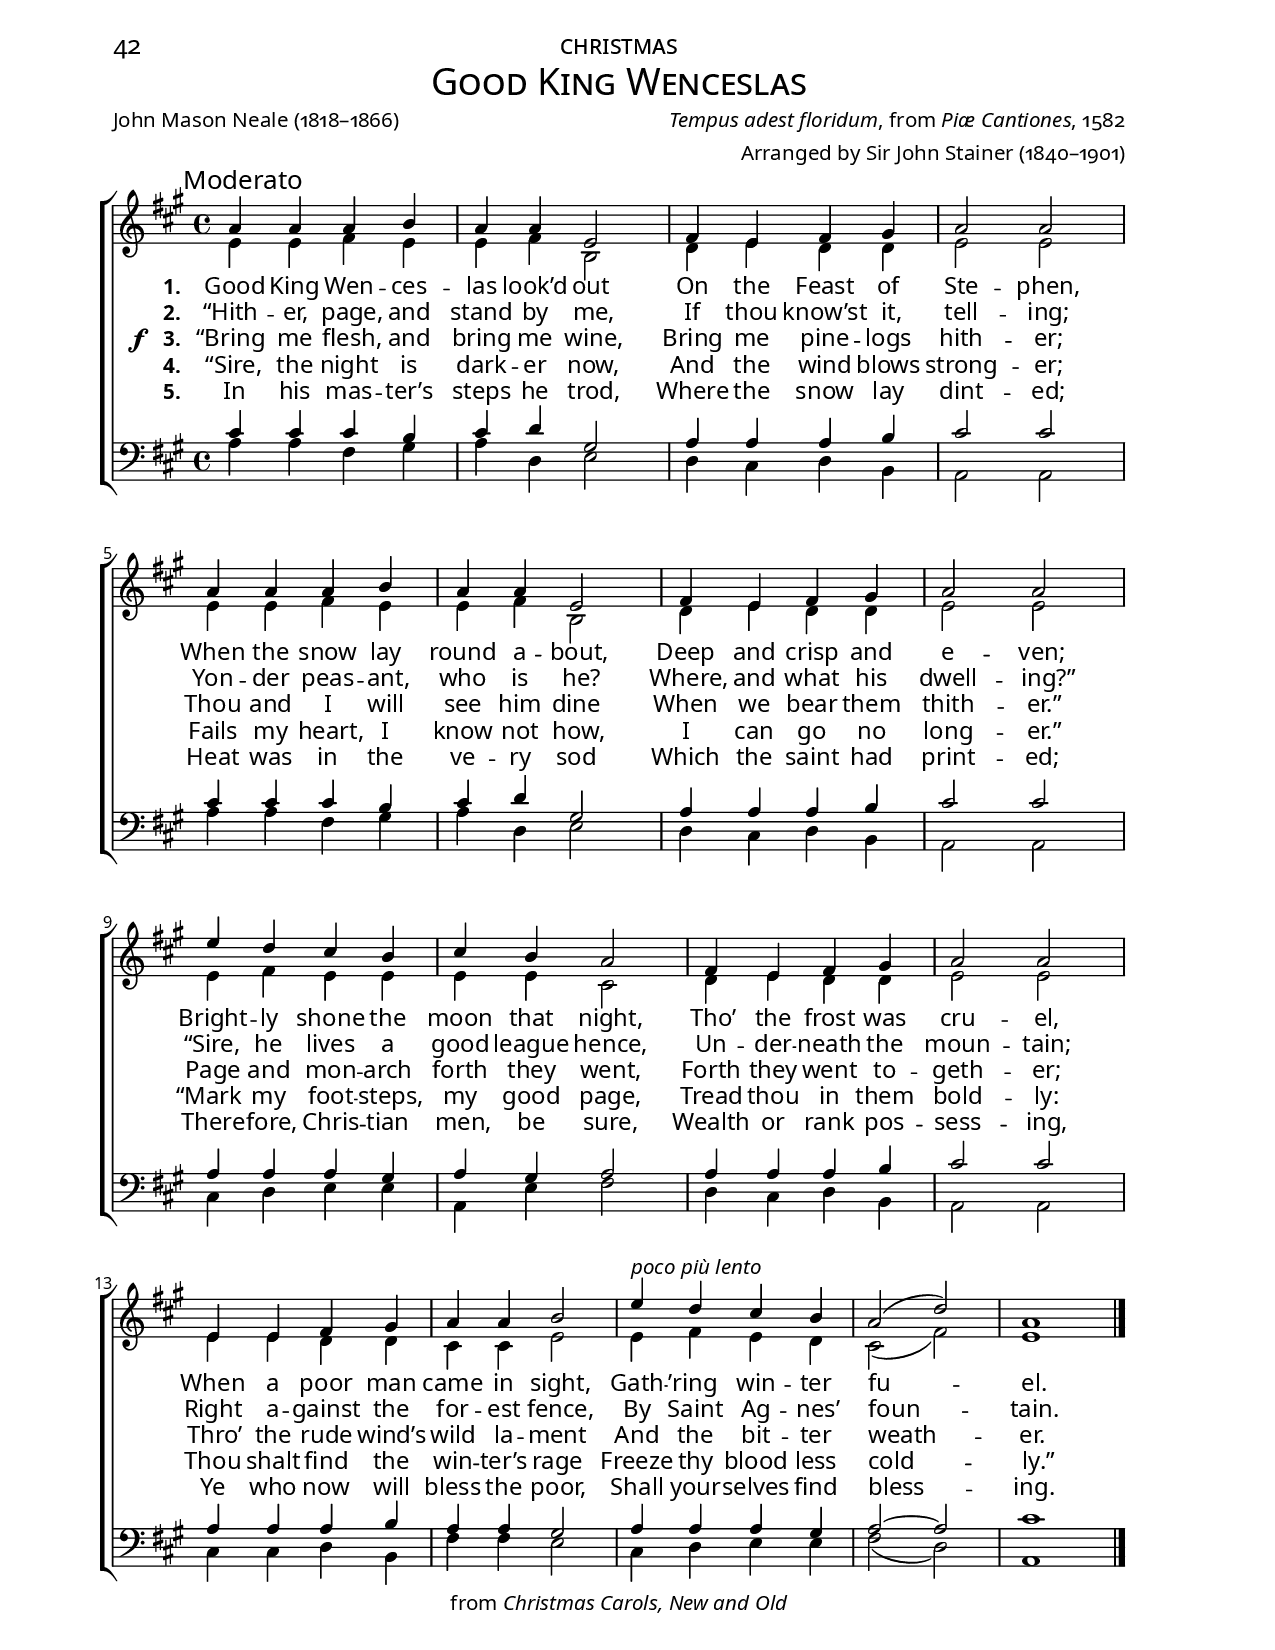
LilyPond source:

\version "2.14.2"
\include "util.ly"
\header {
  title = \markup{\override #'(font-name . "Garamond Premr Pro Smbd Subh"){ \abs-fontsize #18 \smallCapsOldStyle"Good King Wenceslas"}}
  poet = \markup\oldStyleNum"John Mason Neale (1818–1866)"
  composer = \markup \concat{ \italic "Tempus adest floridum" ", from " \italic "Piæ Cantiones" \oldStyleNum", 1582"}
  arranger = \markup\oldStyleNum"Arranged by Sir John Stainer (1840–1901)"
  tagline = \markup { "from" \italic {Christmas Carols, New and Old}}
}
\paper {
  paper-height = 11\in
  paper-width = 8.5\in
  indent = 0\in
  %system-system-spacing = #'((basic-distance . 10) (padding . 0))
  system-system-spacing =
    #'((basic-distance . 0)
       (minimum-distance . 0)
       (padding . -15)
       (stretchability . 100))
  ragged-last-bottom = ##f
  ragged-bottom = ##f
  two-sided = ##t
  inner-margin = 1\in
  outer-margin = 0.75\in
  top-margin = 0.26\in
  bottom-margin = 0.25\in
  first-page-number = #042
  print-first-page-number = ##t
  headerLine = \markup{ \smallCapsOldStyle"christmas"}
  oddHeaderMarkup = \markup\fill-line{
     \abs-fontsize #12.5
     \combine 
        \fill-line{"" \on-the-fly #print-page-number-check-first
        \oldStylePageNum""
        }
        \fill-line{\headerLine}
  }
  evenHeaderMarkup = \markup {
     \abs-fontsize #12.5
     \combine
        \on-the-fly #print-page-number-check-first
        \oldStylePageNum""
        \fill-line{\headerLine}
  }
}
#(set-global-staff-size 18) \paper{ #(define fonts (make-pango-font-tree "Garamond Premr Pro" "Garamond Premr Pro" "Garamond Premr Pro" (/ 18 20))) }
global = {
  \key a \major
  \time 4/4
  \override DynamicLineSpanner #'staff-padding = #0.0
  \override DynamicLineSpanner #'Y-extent = #'(0.2 . -0.2)
  \override TextScript #'staff-padding = #0.0
  \override TextScript #'Y-extent = #'(0 . -0)
}

sopMusic = \relative c'' {
  \once \override Score.RehearsalMark #'self-alignment-X = #LEFT
  \mark "Moderato"
  a4 a a b |
  a a e2 |
  fis4 e fis gis |
  a2 a |
  
  a4 a a b |
  a a e2 |
  fis4 e fis gis |
  a2 a |
  
  e'4 d cis b |
  cis b a2 |
  fis4 e fis gis |
  a2 a |
  
  e4 e fis gis |
  a a b2 |
  e4^\markup\italic"poco più lento" d cis b |
  a2( d) |
  a1 \bar "|."
}
sopWords = \lyricmode {
  
}

altoMusic = \relative c' {
  e4 e fis e |
  e fis b,2 |
  d4 e d d |
  e2 e |
  
  e4 e fis e |
  e fis b,2 |
  d4 e d d |
  e2 e |
  
  e4 fis e e |
  e e cis2 |
  d4 e d d |
  e2 e |
  
  e4 e d d |
  cis cis e2 |
  e4 fis e d |
  cis2( fis) |
  e1 \bar "|."
}
altoWords = \lyricmode {
  \dropLyricsIX
  \set stanza = #"1. "
  Good King Wen -- ces -- las look’d out
  On the Feast of Ste -- phen,
  When the snow lay round a -- bout,
  Deep and crisp and e -- ven;
  Bright -- ly shone the moon that night,
  Tho’ the frost was cru -- el,
  When a poor man came in sight,
  Gath -- ’ring win -- ter fu -- el.
}
altoWordsII = \lyricmode {
  \dropLyricsIX
  \set stanza = #"2. "
  “Hith -- er, page, and stand by me,
  If thou know’st it, tell -- ing;
  Yon -- der peas -- ant, who is he?
  Where, and what his dwell -- ing?”
  “Sire, he lives a good league hence,
  Un -- der -- neath the moun -- tain;
  Right a -- gainst the for -- est fence,
  By Saint Ag -- nes’ foun -- tain.
}
altoWordsIII = {
  \dropLyricsIX
  \set stanza = \markup{\dynamic"f  " "3. "}
  \lyricmode {
    “Bring me flesh, and bring me wine,
    Bring me pine -- logs hith -- er;
    Thou and I will see him dine
    When we bear them thith -- er.”
    Page and mon -- arch forth they went,
    Forth they went to -- geth -- er;
    Thro’ the rude wind’s wild la -- ment
    And the bit -- ter weath -- er.
  }
}
altoWordsIV = \lyricmode {
  \dropLyricsIX
  \set stanza = #"4. "
  “Sire, the night is dark -- er now,
  And the wind blows strong -- er;
  Fails my heart, I know not how,
  I can go no long -- er.”
  “Mark my foot -- steps, my good page,
  Tread thou in them bold -- ly:
  Thou shalt find the win -- ter’s rage
  Freeze thy blood less cold -- ly.”
}
altoWordsV = \lyricmode {
  \dropLyricsIX
  \set stanza = #"5. "
  In his mas -- ter’s steps he trod,
  Where the snow lay dint -- ed;
  Heat was in the ve -- ry sod
  Which the saint had print -- ed;
  There -- fore, Chris -- tian men, be sure,
  Wealth or rank pos -- sess -- ing,
  Ye who now will bless the poor,
  Shall your -- selves find bless -- ing.
}
tenorMusic = \relative c' {
  cis4 cis cis b |
  cis d gis,2 |
  a4 a a b |
  cis2 cis |
  
  cis4 cis cis b |
  cis d gis,2 |
  a4 a a b |
  cis2 cis |
  
  a4 a a gis |
  a gis a2 |
  a4 a a b |
  cis2 cis |
  
  a4 a a b |
  a a gis2 |
  a4 a a gis |
  a2~ a |
  cis1 \bar "|."
}
tenorWords = \lyricmode {

}

bassMusic = \relative c' {
  a4 a fis gis |
  a d, e2 |
  d4 cis d b |
  a2 a |
  
  a'4 a fis gis |
  a d, e2 |
  d4 cis d b |
  a2 a |
  
  cis4 d e e |
  a, e' fis2 |
  d4 cis d b |
  a2 a |
  
  cis4 cis d b |
  fis' fis e2 |
  cis4 d e e |
  fis2( d) |
  a1 \bar "|."
}
bassWords = \lyricmode {

}

\score {
  <<
   \new ChoirStaff <<
%    \new Lyrics = sopranos \with { \override VerticalAxisGroup #'nonstaff-relatedstaff-spacing = #'((basic-distance . 1)) }
    \new Staff = women <<
      \new Voice = "sopranos" { \voiceOne << \global \sopMusic >> }
      \new Voice = "altos" { \voiceTwo << \global \altoMusic >> }
    >>
    \new Lyrics \with { alignAboveContext = #"women" \override VerticalAxisGroup #'nonstaff-relatedstaff-spacing = #'((basic-distance . 1))} \lyricsto "sopranos" \sopWords
    \new Lyrics = "altosV"  \with { alignBelowContext = #"women" } \lyricsto "sopranos" \altoWordsV
    \new Lyrics = "altosIV"  \with { alignBelowContext = #"women" } \lyricsto "sopranos" \altoWordsIV
    \new Lyrics = "altosIII"  \with { alignBelowContext = #"women" } \lyricsto "sopranos" \altoWordsIII
    \new Lyrics = "altosII"  \with { alignBelowContext = #"women" } \lyricsto "sopranos" \altoWordsII
    \new Lyrics = "altos"  \with { alignBelowContext = #"women" \override VerticalAxisGroup #'nonstaff-relatedstaff-spacing = #'((padding . -0.5)) } \lyricsto "sopranos" \altoWords
   \new Staff = men <<
      \clef bass
      \new Voice = "tenors" { \voiceOne << \global \tenorMusic >> }
      \new Voice = "basses" { \voiceTwo << \global \bassMusic >> }
    >>
    \new Lyrics \with { alignAboveContext = #"men" \override VerticalAxisGroup #'nonstaff-relatedstaff-spacing = #'((basic-distance . 1)) } \lyricsto "tenors" \tenorWords
    \new Lyrics \with { alignBelowContext = #"men" \override VerticalAxisGroup #'nonstaff-relatedstaff-spacing = #'((basic-distance . 1)) } \lyricsto "basses" \bassWords
  >>
%    \new PianoStaff << \new Staff { \new Voice { \pianoRH } } \new Staff { \clef "bass" \pianoLH } >>
  >>
  \layout {
  \context {
    \Lyrics
    \override LyricText #'font-size = #1.3
  }
    \context {
      \Score
      %\override SpacingSpanner #'base-shortest-duration = #(ly:make-moment 1 8)
      %\override SpacingSpanner #'common-shortest-duration = #(ly:make-moment 1 4)
    }
    \context {
      % Remove all empty staves
      % \Staff \RemoveEmptyStaves \override VerticalAxisGroup #'remove-first = ##t
    }
    \context {
      \Lyrics
      \override LyricText #'X-offset = #center-on-word
    }
  }
}

